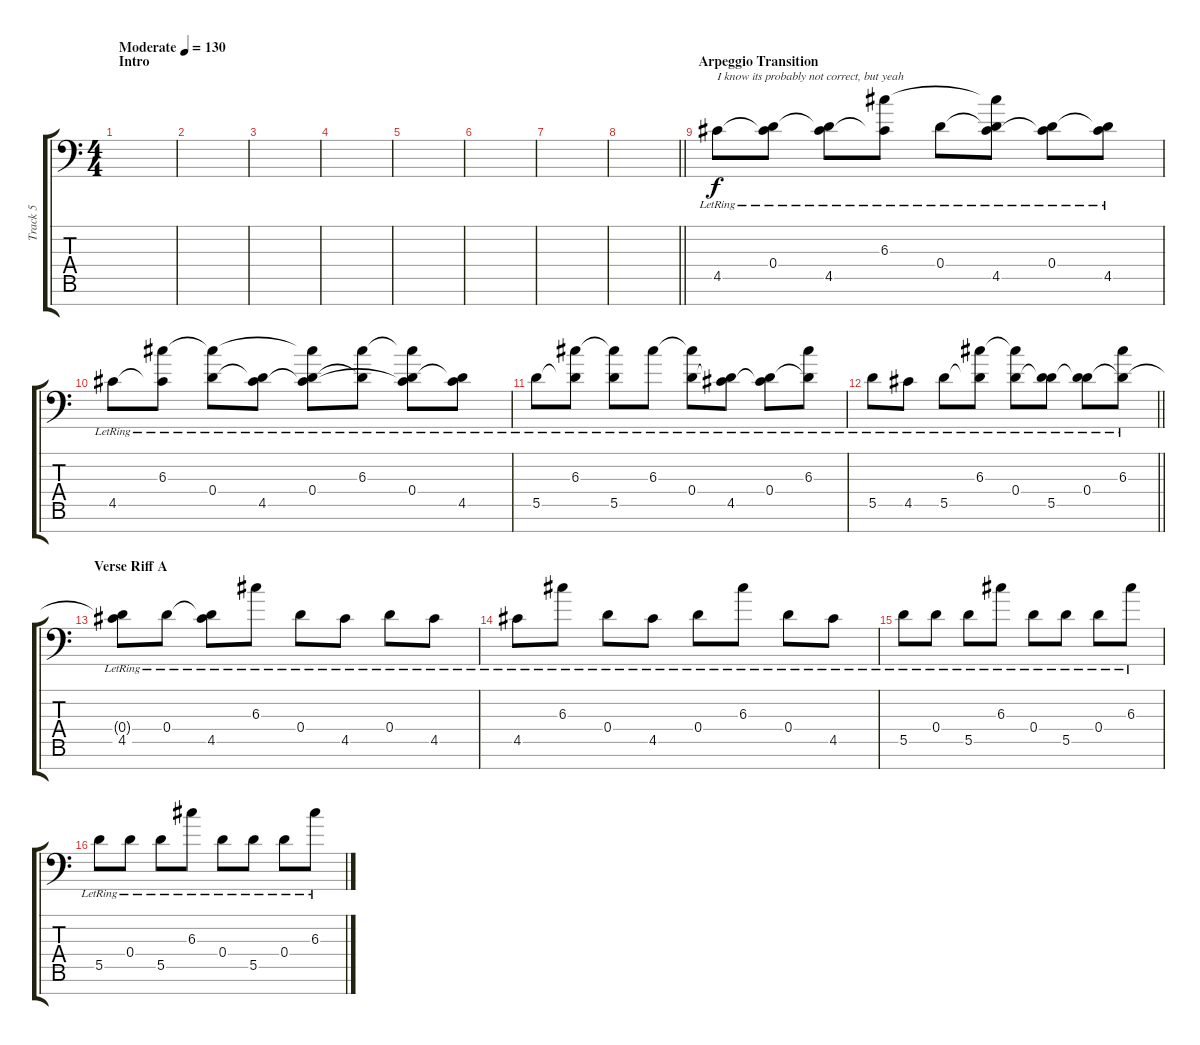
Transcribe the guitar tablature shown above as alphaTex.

\track ("Track 5" "Track 5") {instrument overdrivenguitar}
\staff {score tabs}
\tuning (E4 B3 G3 D3 A2 E2 A1) {hide}
\ts (4 4)
\section ("" "Intro")
\tempo (130 "Moderate")
\clef f4
\ks c
|
|
|
|
|
|
|
\barLineRight lightlight
|
\section ("" "Arpeggio Transition")
4.5{lr}.8{txt "I know its probably not correct, but yeah"} (0.4{lr} 4.5{t}).8 (0.4{t} 4.5{lr}).8 (6.3{lr} 4.5{t}).8 0.4{lr}.8 (6.3{t} 0.4{t} 4.5{lr}).8 (0.4{lr} 4.5{t}).8 (0.4{t} 4.5{lr}).8 |
4.5{lr}.8 (6.3{lr} 4.5{t}).8 (6.3{t} 0.4{lr}).8 (0.4{t} 4.5{lr}).8 (6.3{t} 0.4{lr} 4.5{t}).8 (6.3{lr} 0.4{t}).8 (6.3{t} 0.4{lr} 4.5{t}).8 (0.4{t} 4.5{lr}).8 |
5.5{lr}.8 (6.3{lr} 5.5{t}).8 (6.3{t} 5.5{lr}).8 6.3{lr}.8 (6.3{t} 0.4{lr}).8 (0.4{t} 4.5{lr}).8 (0.4{lr} 4.5{t}).8 (6.3{lr} 0.4{t}).8 |
\barLineRight lightlight
5.5{lr}.8 4.5{lr}.8 5.5{lr}.8 (6.3{lr} 5.5{t}).8 (6.3{t} 0.4{lr}).8 (0.4{t} 5.5{lr}).8 (0.4{lr} 5.5{t}).8 (6.3{lr} 0.4{t}).8 |
\section ("" "Verse Riff A")
(0.4{t} 4.5{lr}).8 0.4{lr}.8 (0.4{t} 4.5{lr}).8 6.3{lr}.8 0.4{lr}.8 4.5{lr}.8 0.4{lr}.8 4.5{lr}.8 |
4.5{lr}.8 6.3{lr}.8 0.4{lr}.8 4.5{lr}.8 0.4{lr}.8 6.3{lr}.8 0.4{lr}.8 4.5{lr}.8 |
5.5{lr}.8 0.4{lr}.8 5.5{lr}.8 6.3{lr}.8 0.4{lr}.8 5.5{lr}.8 0.4{lr}.8 6.3{lr}.8 |
5.5{lr}.8 0.4{lr}.8 5.5{lr}.8 6.3{lr}.8 0.4{lr}.8 5.5{lr}.8 0.4{lr}.8 6.3{lr}.8
